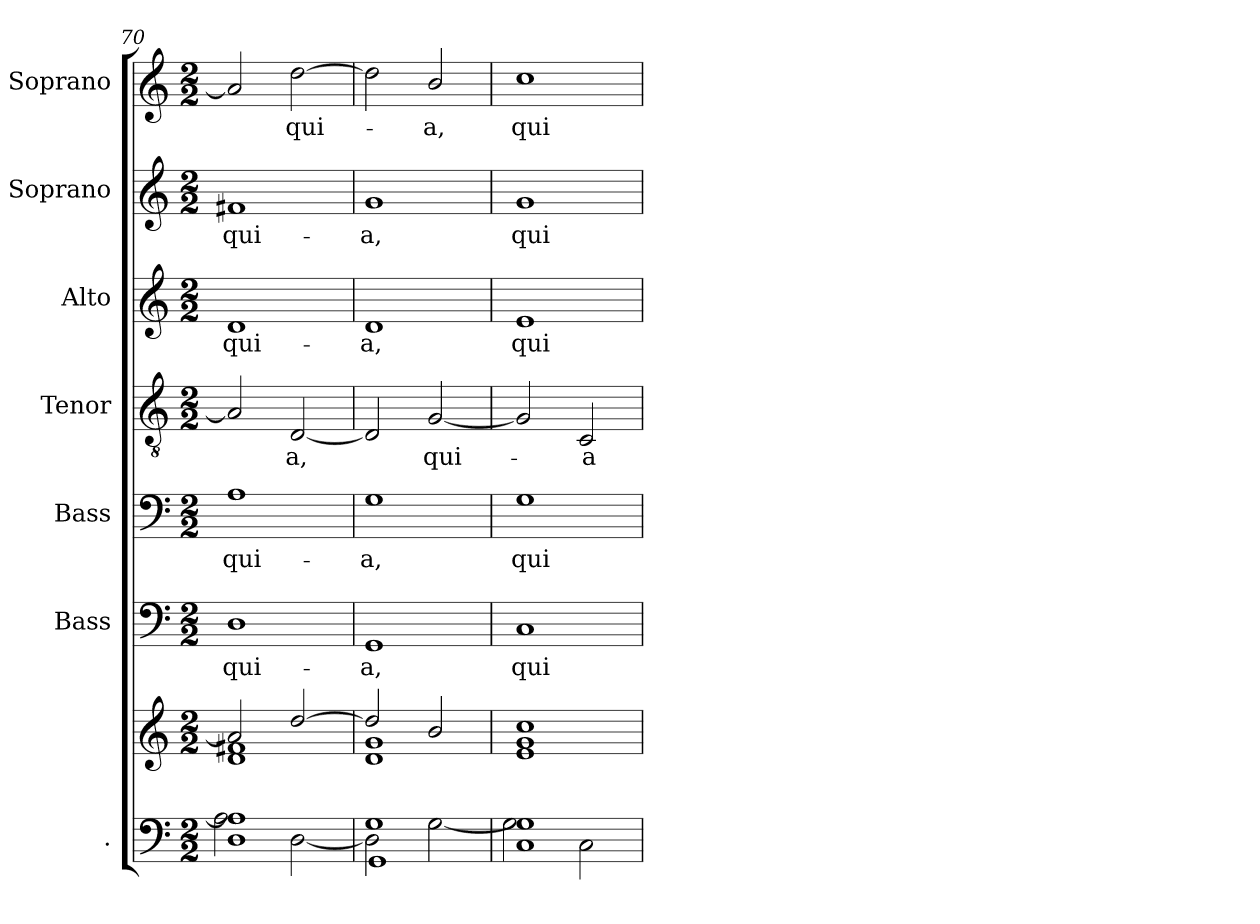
**kern	**kern	**kern	**text	**kern	**text	**kern	**text	**kern	**text	**kern	**text	**kern	**text
*part7	*part7	*part6	*part6	*part5	*part5	*part4	*part4	*part3	*part3	*part2	*part2	*part1	*part1
*staff8	*staff7	*staff6	*staff6	*staff5	*staff5	*staff4	*staff4	*staff3	*staff3	*staff2	*staff2	*staff1	*staff1
*I".	*	*I"Bass	*	*I"Bass	*	*I"Tenor	*	*I"Alto	*	*I"Soprano	*	*I"Soprano	*
*	*	*I'B.	*	*I'B.	*	*I'T.	*	*I'A.	*	*I'S.	*	*I'S.	*
*clefF4	*clefG2	*clefF4	*	*clefF4	*	*clefGv2	*	*clefG2	*	*clefG2	*	*clefG2	*
*	*	*	*	*	*	*ITrd7c12	*	*	*	*	*	*	*
*k[]	*k[]	*k[]	*	*k[]	*	*k[]	*	*k[]	*	*k[]	*	*k[]	*
*C:	*C:	*C:	*	*C:	*	*C:	*	*C:	*	*C:	*	*C:	*
*M2/2	*M2/2	*M2/2	*	*M2/2	*	*M2/2	*	*M2/2	*	*M2/2	*	*M2/2	*
=70	=70	=70	=70	=70	=70	=70	=70	=70	=70	=70	=70	=70	=70
*^	*^	*	*	*	*	*	*	*	*	*	*	*	*
*	*^	*	*^	*	*	*	*	*	*	*	*	*	*	*	*
!	!	!	!	!	!	!	!LO:LY:b:color=#000000	!	!	!	!	!	!	!	!	!	!
!	!	!	!	!	!	!	!	!	!LO:LY:b:color=#000000	!	!	!	!	!	!	!	!
!	!	!	!	!	!	!	!	!	!	!	!	!	!LO:LY:b:color=#000000	!	!	!	!
!	!	!	!	!	!	!	!	!	!	!	!	!	!	!	!LO:LY:b:color=#000000	!	!
1Ai]	2Ai\	1Di	2ai/]	1f#Xi	1di	1Di	qui-	1Ai	qui-	2AAi/]	.	1di	qui-	1f#Xi	qui-	2ai/]	.
!	!	!	!	!	!	!	!	!	!	!	!LO:LY:b:color=#000000	!	!	!	!	!	!
!	!	!	!	!	!	!	!	!	!	!	!	!	!	!	!	!	!LO:LY:b:color=#000000
.	[2Di\	.	[2ddi/	.	.	.	.	.	.	[2DDi/	-a,	.	.	.	.	[2ddi\	qui-
=71	=71	=71	=71	=71	=71	=71	=71	=71	=71	=71	=71	=71	=71	=71	=71	=71	=71
!	!	!	!	!	!	!	!LO:LY:b:color=#000000	!	!	!	!	!	!	!	!	!	!
!	!	!	!	!	!	!	!	!	!LO:LY:b:color=#000000	!	!	!	!	!	!	!	!
!	!	!	!	!	!	!	!	!	!	!	!	!	!LO:LY:b:color=#000000	!	!	!	!
!	!	!	!	!	!	!	!	!	!	!	!	!	!	!	!LO:LY:b:color=#000000	!	!
1Gi	2Di\]	1GGi	2ddi/]	1gi	1di	1GGi	-a,	1Gi	-a,	2DDi/]	.	1di	-a,	1gi	-a,	2ddi\]	.
!	!	!	!	!	!	!	!	!	!	!	!LO:LY:b:color=#000000	!	!	!	!	!	!
!	!	!	!	!	!	!	!	!	!	!	!	!	!	!	!	!	!LO:LY:b:color=#000000
.	[2Gi\	.	2bi/	.	.	.	.	.	.	[2GGi/	qui-	.	.	.	.	2bi/	-a,
=72	=72	=72	=72	=72	=72	=72	=72	=72	=72	=72	=72	=72	=72	=72	=72	=72	=72
!	!	!	!	!	!	!	!LO:LY:b:color=#000000	!	!	!	!	!	!	!	!	!	!
!	!	!	!	!	!	!	!	!	!LO:LY:b:color=#000000	!	!	!	!	!	!	!	!
!	!	!	!	!	!	!	!	!	!	!	!	!	!LO:LY:b:color=#000000	!	!	!	!
!	!	!	!	!	!	!	!	!	!	!	!	!	!	!	!LO:LY:b:color=#000000	!	!
!	!	!	!	!	!	!	!	!	!	!	!	!	!	!	!	!	!LO:LY:b:color=#000000
1Gi]	2Gi\	1Ci	1cci	1gi	1ei	1Ci	qui-	1Gi	qui-	2GGi/]	.	1ei	qui-	1gi	qui-	1cci	qui-
!	!	!	!	!	!	!	!	!	!	!	!LO:LY:b:color=#000000	!	!	!	!	!	!
.	2Ci\	.	.	.	.	.	.	.	.	2CCi/	-a	.	.	.	.	.	.
*v	*v	*v	*	*	*	*	*	*	*	*	*	*	*	*	*	*	*
*	*v	*v	*v	*	*	*	*	*	*	*	*	*	*	*	*
=	=	=	=	=	=	=	=	=	=	=	=	=	=
*-	*-	*-	*-	*-	*-	*-	*-	*-	*-	*-	*-	*-	*-
